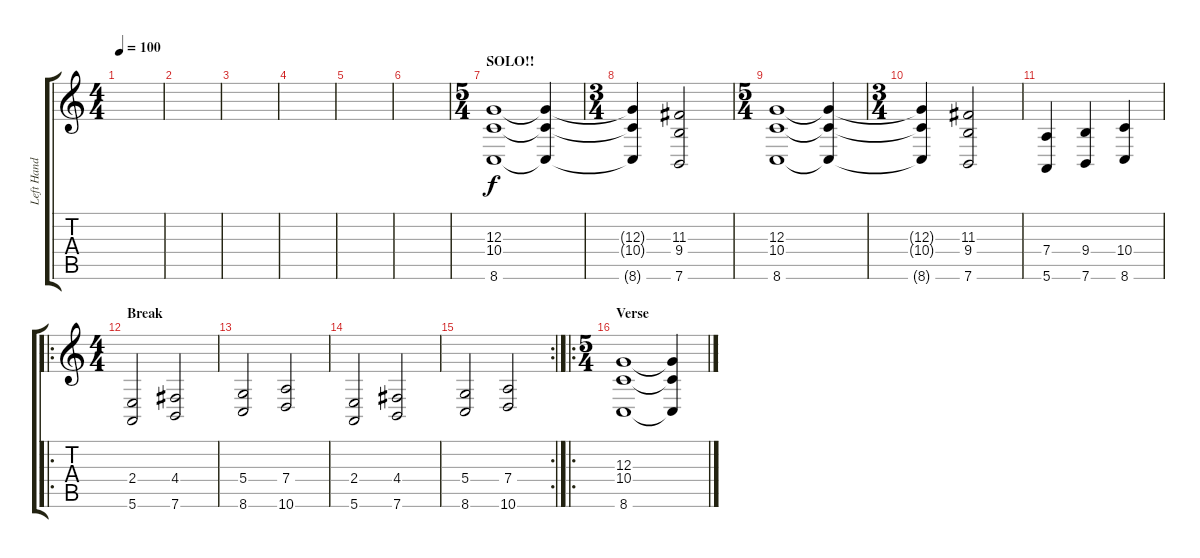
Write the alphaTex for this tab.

\track ("Left Hand Synth" "Left Hand ") {instrument synthstrings1}
\staff {score tabs}
\tuning (E4 B3 G3 D3 A2 E2) {hide}
\ts (4 4)
\tempo 100
\clef g2
\ks c
|
|
|
|
|
|
\ts (5 4)
\section ("" "SOLO!!")
(12.3 10.4 8.6).1 (12.3{t} 10.4{t} 8.6{t}).4 |
\ts (3 4)
(12.3{t} 10.4{t} 8.6{t}).4 (11.3 9.4 7.6).2 |
\ts (5 4)
(12.3 10.4 8.6).1 (12.3{t} 10.4{t} 8.6{t}).4 |
\ts (3 4)
(12.3{t} 10.4{t} 8.6{t}).4 (11.3 9.4 7.6).2 |
(7.4 5.6).4 (9.4 7.6).4 (10.4 8.6).4 |
\ro
\ts (4 4)
\section ("" "Break")
(2.4 5.6).2 (4.4 7.6).2 |
(5.4 8.6).2 (7.4 10.6).2 |
(2.4 5.6).2 (4.4 7.6).2 |
\rc 2
(5.4 8.6).2 (7.4 10.6).2 |
\ro
\ts (5 4)
\section ("" "Verse")
(12.3 10.4 8.6).1 (12.3{t} 10.4{t} 8.6{t}).4
